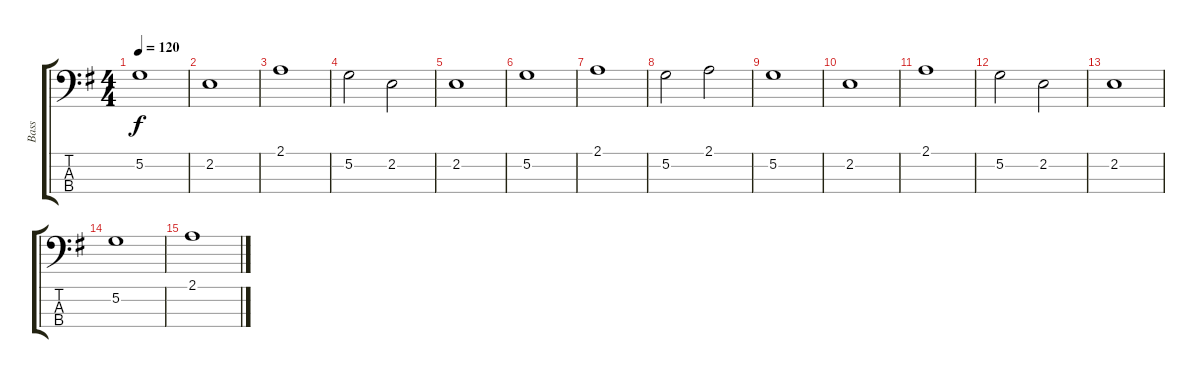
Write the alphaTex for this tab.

\track ("Bass" "Bass") {instrument acousticbass}
\staff {score tabs}
\tuning (G2 D2 A1 E1) {hide}
\ts (4 4)
\tempo 120
\clef f4
\ks g
5.2.1{dy f} |
2.2.1 |
2.1.1 |
5.2.2 2.2.2 |
2.2.1 |
5.2.1 |
2.1.1 |
5.2.2 2.1.2 |
5.2.1 |
2.2.1 |
2.1.1 |
5.2.2 2.2.2 |
2.2.1 |
5.2.1 |
2.1.1
